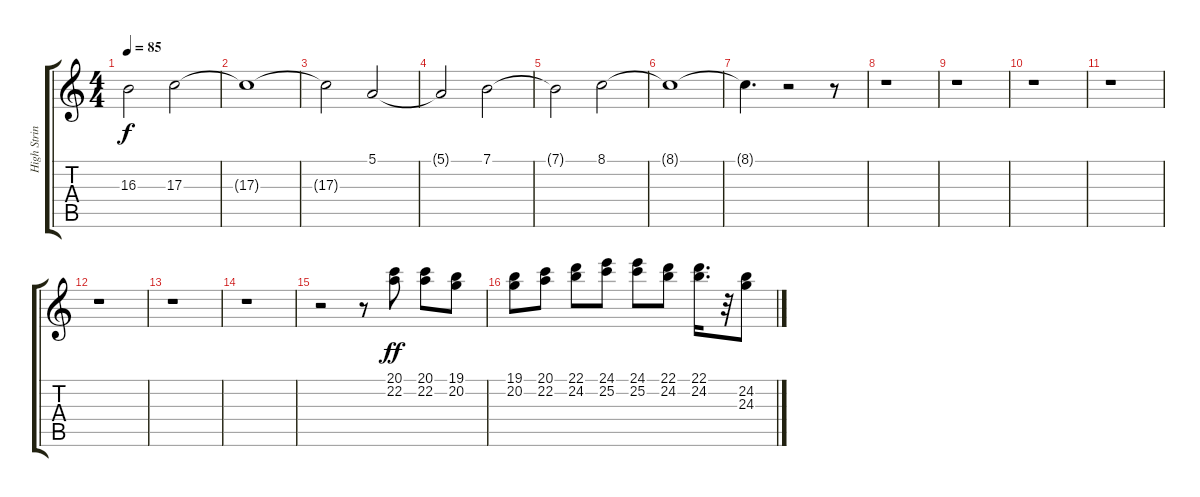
\track ("High Strings" "High Strin") {instrument stringensemble1}
\staff {score tabs}
\tuning (E4 B3 G3 D3 A2 E2) {hide}
\ts (4 4)
\tempo 85
\clef g2
\ks c
16.3{t}.2{dy f} 17.3.2 |
17.3{t}.1 |
17.3{t}.2 5.1.2 |
5.1{t}.2 7.1.2 |
7.1{t}.2 8.1.2 |
8.1{t}.1 |
8.1{t}.4{d} r.2 r.8 |
r.1 |
r.1 |
r.1 |
r.1 |
r.1 |
r.1 |
r.1 |
r.2 r.8 (20.1 22.2).8{dy ff} (20.1 22.2).8 (19.1 20.2).8 |
(19.1 20.2).8 (20.1 22.2).8 (22.1 24.2).8 (24.1 25.2).8 (24.1 25.2).8 (22.1 24.2).8 (22.1 24.2).16{d} r.32 (24.2 24.3).8
